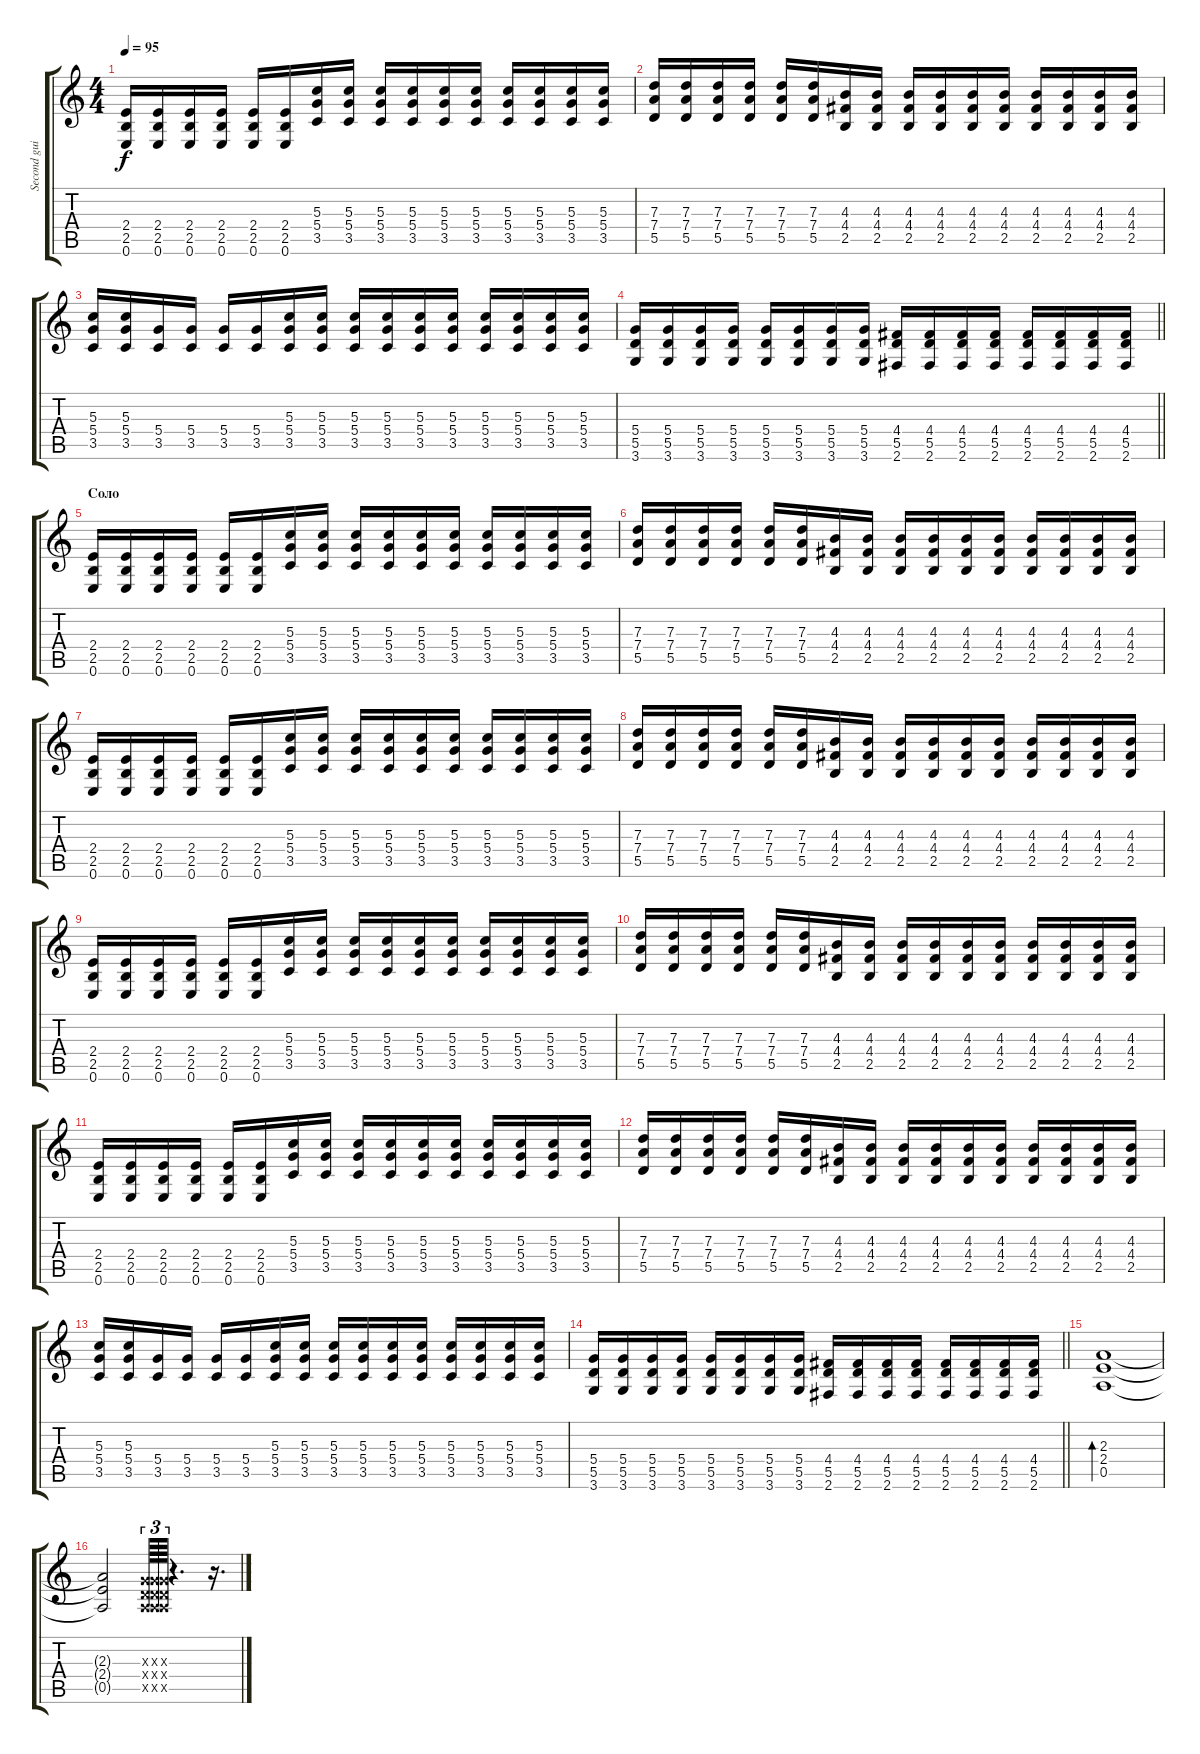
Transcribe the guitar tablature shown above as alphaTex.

\track ("Second guitar" "Second gui") {instrument overdrivenguitar}
\staff {score tabs}
\tuning (E4 B3 G3 D3 A2 E2) {hide}
\ts (4 4)
\tempo 95
\clef g2
\ks c
(2.4 2.5 0.6).16{dy f} (2.4 2.5 0.6).16 (2.4 2.5 0.6).16 (2.4 2.5 0.6).16 (2.4 2.5 0.6).16 (2.4 2.5 0.6).16 (5.3 5.4 3.5).16 (5.3 5.4 3.5).16 (5.3 5.4 3.5).16 (5.3 5.4 3.5).16 (5.3 5.4 3.5).16 (5.3 5.4 3.5).16 (5.3 5.4 3.5).16 (5.3 5.4 3.5).16 (5.3 5.4 3.5).16 (5.3 5.4 3.5).16 |
(7.3 7.4 5.5).16 (7.3 7.4 5.5).16 (7.3 7.4 5.5).16 (7.3 7.4 5.5).16 (7.3 7.4 5.5).16 (7.3 7.4 5.5).16 (4.3 4.4 2.5).16 (4.3 4.4 2.5).16 (4.3 4.4 2.5).16 (4.3 4.4 2.5).16 (4.3 4.4 2.5).16 (4.3 4.4 2.5).16 (4.3 4.4 2.5).16 (4.3 4.4 2.5).16 (4.3 4.4 2.5).16 (4.3 4.4 2.5).16 |
(5.3 5.4 3.5).16 (5.3 5.4 3.5).16 (5.4 3.5).16 (5.4 3.5).16 (5.4 3.5).16 (5.4 3.5).16 (5.3 5.4 3.5).16 (5.3 5.4 3.5).16 (5.3 5.4 3.5).16 (5.3 5.4 3.5).16 (5.3 5.4 3.5).16 (5.3 5.4 3.5).16 (5.3 5.4 3.5).16 (5.3 5.4 3.5).16 (5.3 5.4 3.5).16 (5.3 5.4 3.5).16 |
\barLineRight lightlight
(5.4 5.5 3.6).16 (5.4 5.5 3.6).16 (5.4 5.5 3.6).16 (5.4 5.5 3.6).16 (5.4 5.5 3.6).16 (5.4 5.5 3.6).16 (5.4 5.5 3.6).16 (5.4 5.5 3.6).16 (4.4 5.5 2.6).16 (4.4 5.5 2.6).16 (4.4 5.5 2.6).16 (4.4 5.5 2.6).16 (4.4 5.5 2.6).16 (4.4 5.5 2.6).16 (4.4 5.5 2.6).16 (4.4 5.5 2.6).16 |
\section ("" "Соло")
(2.4 2.5 0.6).16 (2.4 2.5 0.6).16 (2.4 2.5 0.6).16 (2.4 2.5 0.6).16 (2.4 2.5 0.6).16 (2.4 2.5 0.6).16 (5.3 5.4 3.5).16 (5.3 5.4 3.5).16 (5.3 5.4 3.5).16 (5.3 5.4 3.5).16 (5.3 5.4 3.5).16 (5.3 5.4 3.5).16 (5.3 5.4 3.5).16 (5.3 5.4 3.5).16 (5.3 5.4 3.5).16 (5.3 5.4 3.5).16 |
(7.3 7.4 5.5).16 (7.3 7.4 5.5).16 (7.3 7.4 5.5).16 (7.3 7.4 5.5).16 (7.3 7.4 5.5).16 (7.3 7.4 5.5).16 (4.3 4.4 2.5).16 (4.3 4.4 2.5).16 (4.3 4.4 2.5).16 (4.3 4.4 2.5).16 (4.3 4.4 2.5).16 (4.3 4.4 2.5).16 (4.3 4.4 2.5).16 (4.3 4.4 2.5).16 (4.3 4.4 2.5).16 (4.3 4.4 2.5).16 |
(2.4 2.5 0.6).16 (2.4 2.5 0.6).16 (2.4 2.5 0.6).16 (2.4 2.5 0.6).16 (2.4 2.5 0.6).16 (2.4 2.5 0.6).16 (5.3 5.4 3.5).16 (5.3 5.4 3.5).16 (5.3 5.4 3.5).16 (5.3 5.4 3.5).16 (5.3 5.4 3.5).16 (5.3 5.4 3.5).16 (5.3 5.4 3.5).16 (5.3 5.4 3.5).16 (5.3 5.4 3.5).16 (5.3 5.4 3.5).16 |
(7.3 7.4 5.5).16 (7.3 7.4 5.5).16 (7.3 7.4 5.5).16 (7.3 7.4 5.5).16 (7.3 7.4 5.5).16 (7.3 7.4 5.5).16 (4.3 4.4 2.5).16 (4.3 4.4 2.5).16 (4.3 4.4 2.5).16 (4.3 4.4 2.5).16 (4.3 4.4 2.5).16 (4.3 4.4 2.5).16 (4.3 4.4 2.5).16 (4.3 4.4 2.5).16 (4.3 4.4 2.5).16 (4.3 4.4 2.5).16 |
(2.4 2.5 0.6).16 (2.4 2.5 0.6).16 (2.4 2.5 0.6).16 (2.4 2.5 0.6).16 (2.4 2.5 0.6).16 (2.4 2.5 0.6).16 (5.3 5.4 3.5).16 (5.3 5.4 3.5).16 (5.3 5.4 3.5).16 (5.3 5.4 3.5).16 (5.3 5.4 3.5).16 (5.3 5.4 3.5).16 (5.3 5.4 3.5).16 (5.3 5.4 3.5).16 (5.3 5.4 3.5).16 (5.3 5.4 3.5).16 |
(7.3 7.4 5.5).16 (7.3 7.4 5.5).16 (7.3 7.4 5.5).16 (7.3 7.4 5.5).16 (7.3 7.4 5.5).16 (7.3 7.4 5.5).16 (4.3 4.4 2.5).16 (4.3 4.4 2.5).16 (4.3 4.4 2.5).16 (4.3 4.4 2.5).16 (4.3 4.4 2.5).16 (4.3 4.4 2.5).16 (4.3 4.4 2.5).16 (4.3 4.4 2.5).16 (4.3 4.4 2.5).16 (4.3 4.4 2.5).16 |
(2.4 2.5 0.6).16 (2.4 2.5 0.6).16 (2.4 2.5 0.6).16 (2.4 2.5 0.6).16 (2.4 2.5 0.6).16 (2.4 2.5 0.6).16 (5.3 5.4 3.5).16 (5.3 5.4 3.5).16 (5.3 5.4 3.5).16 (5.3 5.4 3.5).16 (5.3 5.4 3.5).16 (5.3 5.4 3.5).16 (5.3 5.4 3.5).16 (5.3 5.4 3.5).16 (5.3 5.4 3.5).16 (5.3 5.4 3.5).16 |
(7.3 7.4 5.5).16 (7.3 7.4 5.5).16 (7.3 7.4 5.5).16 (7.3 7.4 5.5).16 (7.3 7.4 5.5).16 (7.3 7.4 5.5).16 (4.3 4.4 2.5).16 (4.3 4.4 2.5).16 (4.3 4.4 2.5).16 (4.3 4.4 2.5).16 (4.3 4.4 2.5).16 (4.3 4.4 2.5).16 (4.3 4.4 2.5).16 (4.3 4.4 2.5).16 (4.3 4.4 2.5).16 (4.3 4.4 2.5).16 |
(5.3 5.4 3.5).16 (5.3 5.4 3.5).16 (5.4 3.5).16 (5.4 3.5).16 (5.4 3.5).16 (5.4 3.5).16 (5.3 5.4 3.5).16 (5.3 5.4 3.5).16 (5.3 5.4 3.5).16 (5.3 5.4 3.5).16 (5.3 5.4 3.5).16 (5.3 5.4 3.5).16 (5.3 5.4 3.5).16 (5.3 5.4 3.5).16 (5.3 5.4 3.5).16 (5.3 5.4 3.5).16 |
\barLineRight lightlight
(5.4 5.5 3.6).16 (5.4 5.5 3.6).16 (5.4 5.5 3.6).16 (5.4 5.5 3.6).16 (5.4 5.5 3.6).16 (5.4 5.5 3.6).16 (5.4 5.5 3.6).16 (5.4 5.5 3.6).16 (4.4 5.5 2.6).16 (4.4 5.5 2.6).16 (4.4 5.5 2.6).16 (4.4 5.5 2.6).16 (4.4 5.5 2.6).16 (4.4 5.5 2.6).16 (4.4 5.5 2.6).16 (4.4 5.5 2.6).16 |
(2.3 2.4 0.5).1{bd 120} |
(2.3{t} 2.4{t} 0.5{t}).2 (0.3{x} 0.4{x} 0.5{x}).64{tu (3 2)} (0.3{x} 0.4{x} 0.5{x}).64{tu (3 2)} (0.3{x} 0.4{x} 0.5{x}).64{tu (3 2)} r.4{d} r.16{d}
